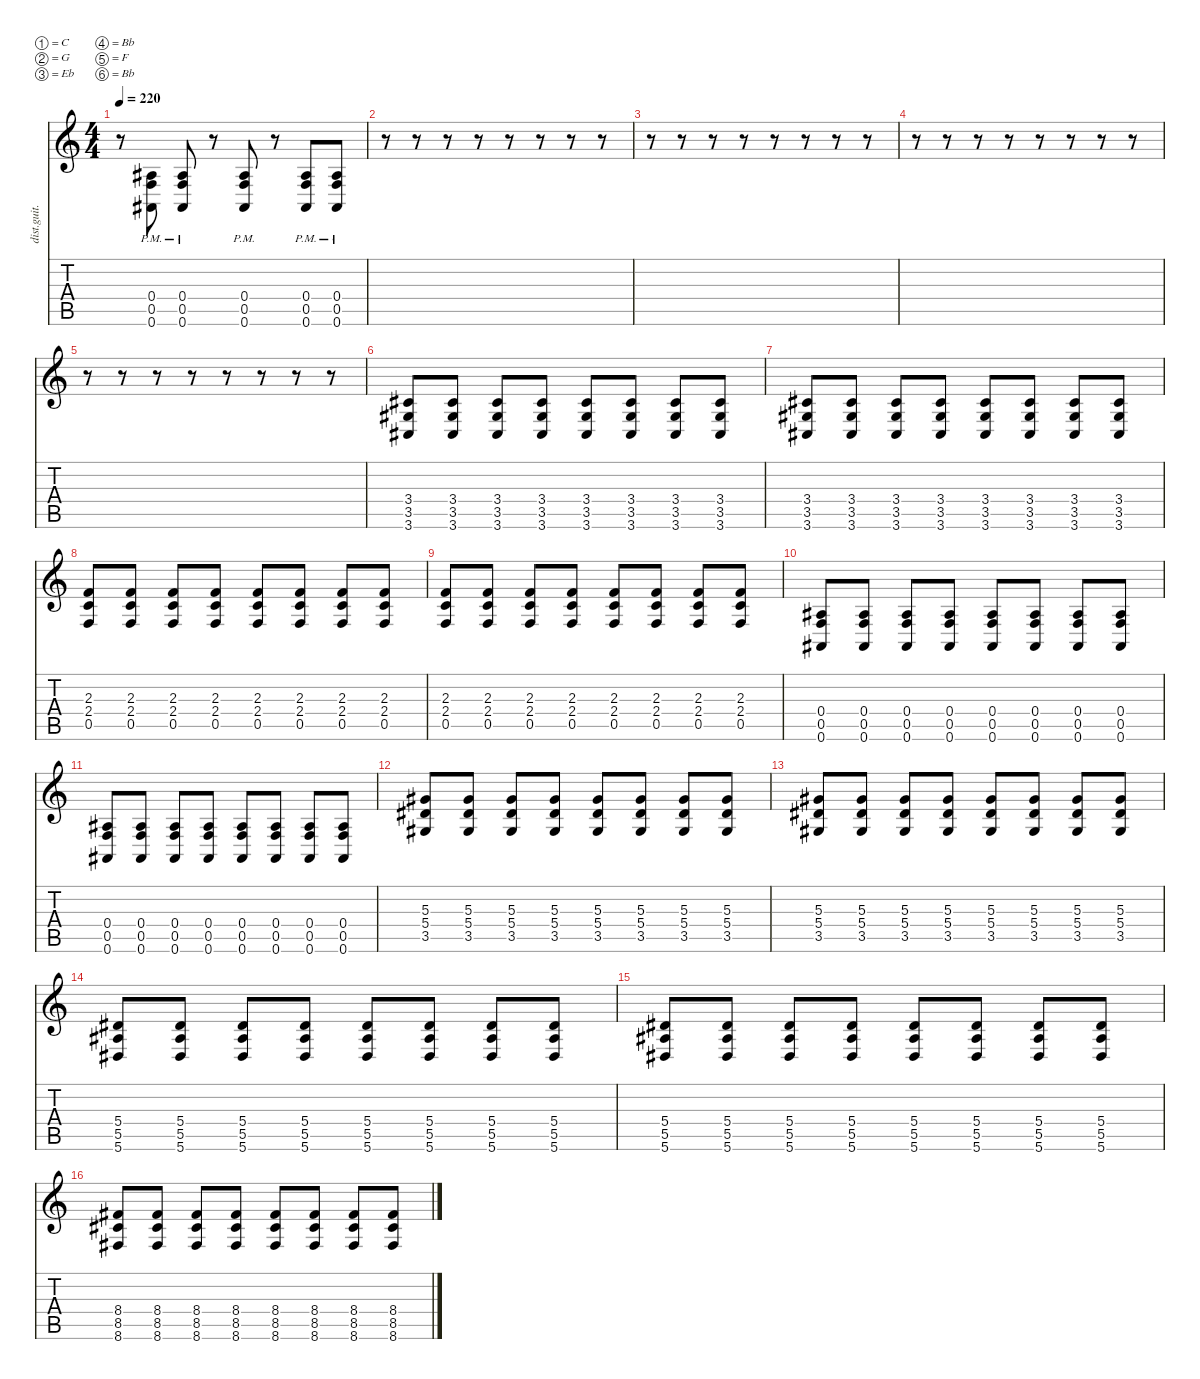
\defaultSystemsLayout 4
\hideDynamics
\bracketExtendMode nobrackets
\track ("riff R" "dist.guit.") {instrument distortionguitar}
\staff {score tabs}
\tuning (C4 G3 Eb3 Bb2 F2 Bb1)
\ts (4 4)
\tempo 220
\clef g2
\ks c
r.8{dy mf beam Down} (0.6{pm acc #} 0.5{pm} 0.4{pm acc #}).8{beam Up} (0.6{pm acc #} 0.4{pm acc #} 0.5{pm}).8{beam Up} r.8{beam Down} (0.6{pm acc #} 0.5{pm} 0.4{pm acc #}).8{beam Up} r.8{beam Down} (0.6{pm acc #} 0.4{pm acc #} 0.5{pm}).8{beam Up} (0.6{pm acc #} 0.5{pm} 0.4{pm acc #}).8{beam Up} |
r.8{beam Down} r.8{beam Down} r.8{beam Down} r.8{beam Down} r.8{beam Down} r.8{beam Down} r.8{beam Down} r.8{beam Down} |
r.8{beam Down} r.8{beam Down} r.8{beam Down} r.8{beam Down} r.8{beam Down} r.8{beam Down} r.8{beam Down} r.8{beam Down} |
r.8{beam Down} r.8{beam Down} r.8{beam Down} r.8{beam Down} r.8{beam Down} r.8{beam Down} r.8{beam Down} r.8{beam Down} |
r.8{beam Down} r.8{beam Down} r.8{beam Down} r.8{beam Down} r.8{beam Down} r.8{beam Down} r.8{beam Down} r.8{beam Down} |
(3.6{acc #} 3.5{acc #} 3.4{acc #}).8{beam Up} (3.6{acc #} 3.5{acc #} 3.4{acc #}).8{beam Up} (3.6{acc #} 3.5{acc #} 3.4{acc #}).8{beam Up} (3.6{acc #} 3.5{acc #} 3.4{acc #}).8{beam Up} (3.6{acc #} 3.5{acc #} 3.4{acc #}).8{beam Up} (3.6{acc #} 3.5{acc #} 3.4{acc #}).8{beam Up} (3.6{acc #} 3.5{acc #} 3.4{acc #}).8{beam Up} (3.6{acc #} 3.5{acc #} 3.4{acc #}).8{beam Up} |
(3.6{acc #} 3.5{acc #} 3.4{acc #}).8{beam Up} (3.6{acc #} 3.5{acc #} 3.4{acc #}).8{beam Up} (3.6{acc #} 3.5{acc #} 3.4{acc #}).8{beam Up} (3.6{acc #} 3.5{acc #} 3.4{acc #}).8{beam Up} (3.6{acc #} 3.5{acc #} 3.4{acc #}).8{beam Up} (3.6{acc #} 3.5{acc #} 3.4{acc #}).8{beam Up} (3.6{acc #} 3.5{acc #} 3.4{acc #}).8{beam Up} (3.6{acc #} 3.5{acc #} 3.4{acc #}).8{beam Up} |
(0.5 2.4 2.3).8{beam Up} (0.5 2.4 2.3).8{beam Up} (0.5 2.4 2.3).8{beam Up} (0.5 2.4 2.3).8{beam Up} (0.5 2.4 2.3).8{beam Up} (0.5 2.4 2.3).8{beam Up} (0.5 2.4 2.3).8{beam Up} (0.5 2.4 2.3).8{beam Up} |
(0.5 2.4 2.3).8{beam Up} (0.5 2.4 2.3).8{beam Up} (0.5 2.4 2.3).8{beam Up} (0.5 2.4 2.3).8{beam Up} (0.5 2.4 2.3).8{beam Up} (0.5 2.4 2.3).8{beam Up} (0.5 2.4 2.3).8{beam Up} (0.5 2.4 2.3).8{beam Up} |
(0.6{acc #} 0.5 0.4{acc #}).8{beam Up} (0.6{acc #} 0.4{acc #} 0.5).8{beam Up} (0.6{acc #} 0.5 0.4{acc #}).8{beam Up} (0.6{acc #} 0.5 0.4{acc #}).8{beam Up} (0.6{acc #} 0.5 0.4{acc #}).8{beam Up} (0.6{acc #} 0.5 0.4{acc #}).8{beam Up} (0.6{acc #} 0.5 0.4{acc #}).8{beam Up} (0.6{acc #} 0.5 0.4{acc #}).8{beam Up} |
(0.6{acc #} 0.5 0.4{acc #}).8{beam Up} (0.6{acc #} 0.4{acc #} 0.5).8{beam Up} (0.6{acc #} 0.5 0.4{acc #}).8{beam Up} (0.6{acc #} 0.5 0.4{acc #}).8{beam Up} (0.6{acc #} 0.5 0.4{acc #}).8{beam Up} (0.6{acc #} 0.5 0.4{acc #}).8{beam Up} (0.6{acc #} 0.5 0.4{acc #}).8{beam Up} (0.6{acc #} 0.5 0.4{acc #}).8{beam Up} |
(3.5{acc #} 5.3{acc #} 5.4{acc #}).8{beam Up} (3.5{acc #} 5.3{acc #} 5.4{acc #}).8{beam Up} (3.5{acc #} 5.3{acc #} 5.4{acc #}).8{beam Up} (3.5{acc #} 5.3{acc #} 5.4{acc #}).8{beam Up} (3.5{acc #} 5.3{acc #} 5.4{acc #}).8{beam Up} (3.5{acc #} 5.3{acc #} 5.4{acc #}).8{beam Up} (3.5{acc #} 5.3{acc #} 5.4{acc #}).8{beam Up} (3.5{acc #} 5.3{acc #} 5.4{acc #}).8{beam Up} |
(3.5{acc #} 5.4{acc #} 5.3{acc #}).8{beam Up} (3.5{acc #} 5.4{acc #} 5.3{acc #}).8{beam Up} (3.5{acc #} 5.4{acc #} 5.3{acc #}).8{beam Up} (3.5{acc #} 5.4{acc #} 5.3{acc #}).8{beam Up} (3.5{acc #} 5.4{acc #} 5.3{acc #}).8{beam Up} (3.5{acc #} 5.4{acc #} 5.3{acc #}).8{beam Up} (3.5{acc #} 5.4{acc #} 5.3{acc #}).8{beam Up} (3.5{acc #} 5.4{acc #} 5.3{acc #}).8{beam Up} |
(5.6{acc #} 5.5{acc #} 5.4{acc #}).8{beam Up} (5.6{acc #} 5.5{acc #} 5.4{acc #}).8{beam Up} (5.6{acc #} 5.5{acc #} 5.4{acc #}).8{beam Up} (5.6{acc #} 5.5{acc #} 5.4{acc #}).8{beam Up} (5.6{acc #} 5.5{acc #} 5.4{acc #}).8{beam Up} (5.6{acc #} 5.5{acc #} 5.4{acc #}).8{beam Up} (5.6{acc #} 5.5{acc #} 5.4{acc #}).8{beam Up} (5.6{acc #} 5.5{acc #} 5.4{acc #}).8{beam Up} |
(5.6{acc #} 5.5{acc #} 5.4{acc #}).8{beam Up} (5.6{acc #} 5.5{acc #} 5.4{acc #}).8{beam Up} (5.6{acc #} 5.5{acc #} 5.4{acc #}).8{beam Up} (5.6{acc #} 5.5{acc #} 5.4{acc #}).8{beam Up} (5.6{acc #} 5.5{acc #} 5.4{acc #}).8{beam Up} (5.6{acc #} 5.5{acc #} 5.4{acc #}).8{beam Up} (5.6{acc #} 5.5{acc #} 5.4{acc #}).8{beam Up} (5.6{acc #} 5.5{acc #} 5.4{acc #}).8{beam Up} |
(8.6{acc #} 8.4{acc #} 8.5{acc #}).8{beam Up} (8.6{acc #} 8.5{acc #} 8.4{acc #}).8{beam Up} (8.6{acc #} 8.4{acc #} 8.5{acc #}).8{beam Up} (8.6{acc #} 8.5{acc #} 8.4{acc #}).8{beam Up} (8.6{acc #} 8.4{acc #} 8.5{acc #}).8{beam Up} (8.6{acc #} 8.5{acc #} 8.4{acc #}).8{beam Up} (8.6{acc #} 8.4{acc #} 8.5{acc #}).8{beam Up} (8.6{acc #} 8.5{acc #} 8.4{acc #}).8{beam Up}
